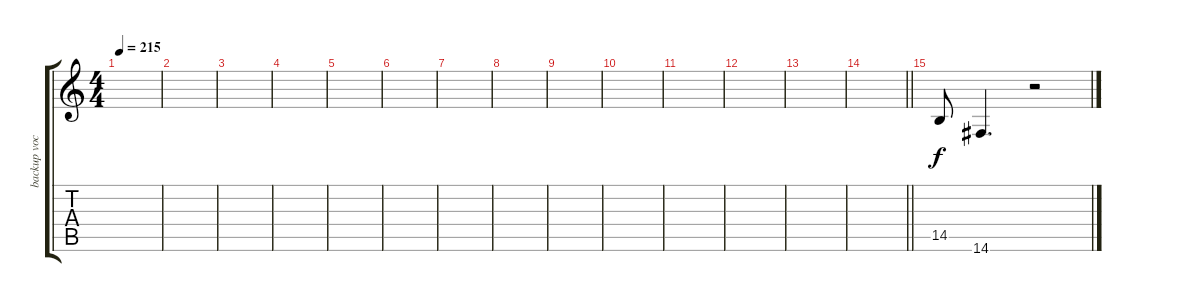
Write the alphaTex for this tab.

\track ("backup vocal" "backup voc") {instrument lead6voice}
\staff {score tabs}
\tuning (E4 B3 G3 D3 A2 E2) {hide}
\ts (4 4)
\tempo 215
\clef g2
\ks c
|
|
|
|
|
|
|
|
|
|
|
|
|
\barLineRight lightlight
|
14.5.8 14.6.4{d} r.2
